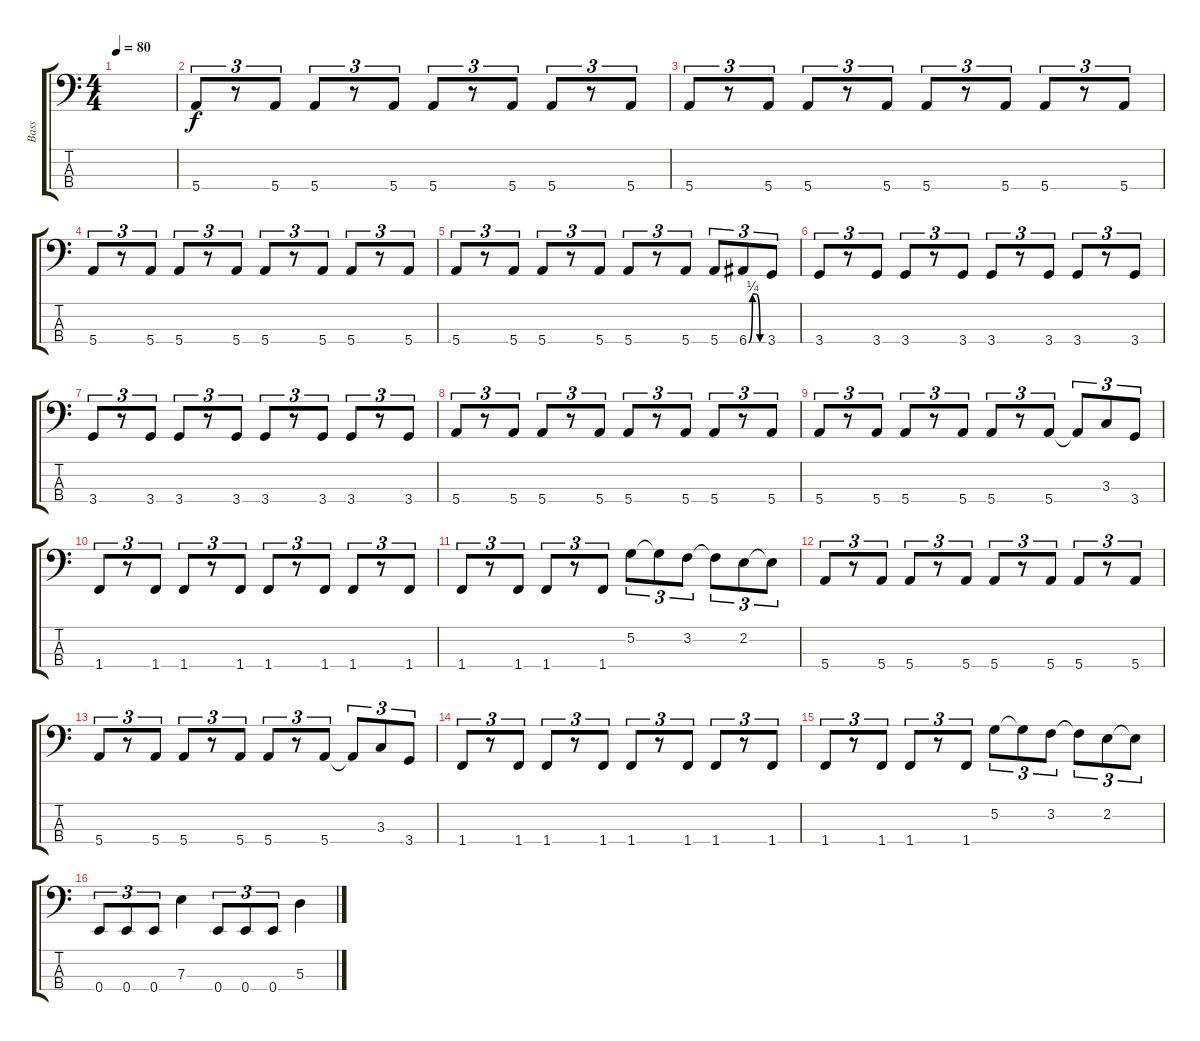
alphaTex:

\track ("Bass" "Bass") {instrument electricbassfinger}
\staff {score tabs}
\tuning (G2 D2 A1 E1) {hide}
\ts (4 4)
\tempo 80
\clef f4
\ks c
|
5.4.8{tu (3 2)} r.8{tu (3 2)} 5.4.8{tu (3 2)} 5.4.8{tu (3 2)} r.8{tu (3 2)} 5.4.8{tu (3 2)} 5.4.8{tu (3 2)} r.8{tu (3 2)} 5.4.8{tu (3 2)} 5.4.8{tu (3 2)} r.8{tu (3 2)} 5.4.8{tu (3 2)} |
5.4.8{tu (3 2)} r.8{tu (3 2)} 5.4.8{tu (3 2)} 5.4.8{tu (3 2)} r.8{tu (3 2)} 5.4.8{tu (3 2)} 5.4.8{tu (3 2)} r.8{tu (3 2)} 5.4.8{tu (3 2)} 5.4.8{tu (3 2)} r.8{tu (3 2)} 5.4.8{tu (3 2)} |
5.4.8{tu (3 2)} r.8{tu (3 2)} 5.4.8{tu (3 2)} 5.4.8{tu (3 2)} r.8{tu (3 2)} 5.4.8{tu (3 2)} 5.4.8{tu (3 2)} r.8{tu (3 2)} 5.4.8{tu (3 2)} 5.4.8{tu (3 2)} r.8{tu (3 2)} 5.4.8{tu (3 2)} |
5.4.8{tu (3 2)} r.8{tu (3 2)} 5.4.8{tu (3 2)} 5.4.8{tu (3 2)} r.8{tu (3 2)} 5.4.8{tu (3 2)} 5.4.8{tu (3 2)} r.8{tu (3 2)} 5.4.8{tu (3 2)} 5.4.8{tu (3 2)} 6.4{be (custom 0 0 15 1 30 1 45 0 60 0)}.8{tu (3 2)} 3.4.8{tu (3 2)} |
3.4.8{tu (3 2)} r.8{tu (3 2)} 3.4.8{tu (3 2)} 3.4.8{tu (3 2)} r.8{tu (3 2)} 3.4.8{tu (3 2)} 3.4.8{tu (3 2)} r.8{tu (3 2)} 3.4.8{tu (3 2)} 3.4.8{tu (3 2)} r.8{tu (3 2)} 3.4.8{tu (3 2)} |
3.4.8{tu (3 2)} r.8{tu (3 2)} 3.4.8{tu (3 2)} 3.4.8{tu (3 2)} r.8{tu (3 2)} 3.4.8{tu (3 2)} 3.4.8{tu (3 2)} r.8{tu (3 2)} 3.4.8{tu (3 2)} 3.4.8{tu (3 2)} r.8{tu (3 2)} 3.4.8{tu (3 2)} |
5.4.8{tu (3 2)} r.8{tu (3 2)} 5.4.8{tu (3 2)} 5.4.8{tu (3 2)} r.8{tu (3 2)} 5.4.8{tu (3 2)} 5.4.8{tu (3 2)} r.8{tu (3 2)} 5.4.8{tu (3 2)} 5.4.8{tu (3 2)} r.8{tu (3 2)} 5.4.8{tu (3 2)} |
5.4.8{tu (3 2)} r.8{tu (3 2)} 5.4.8{tu (3 2)} 5.4.8{tu (3 2)} r.8{tu (3 2)} 5.4.8{tu (3 2)} 5.4.8{tu (3 2)} r.8{tu (3 2)} 5.4.8{tu (3 2)} 5.4{t}.8{tu (3 2)} 3.3.8{tu (3 2)} 3.4.8{tu (3 2)} |
1.4.8{tu (3 2)} r.8{tu (3 2)} 1.4.8{tu (3 2)} 1.4.8{tu (3 2)} r.8{tu (3 2)} 1.4.8{tu (3 2)} 1.4.8{tu (3 2)} r.8{tu (3 2)} 1.4.8{tu (3 2)} 1.4.8{tu (3 2)} r.8{tu (3 2)} 1.4.8{tu (3 2)} |
1.4.8{tu (3 2)} r.8{tu (3 2)} 1.4.8{tu (3 2)} 1.4.8{tu (3 2)} r.8{tu (3 2)} 1.4.8{tu (3 2)} 5.2.8{tu (3 2)} 5.2{t}.8{tu (3 2)} 3.2.8{tu (3 2)} 3.2{t}.8{tu (3 2)} 2.2.8{tu (3 2)} 2.2{t}.8{tu (3 2)} |
5.4.8{tu (3 2)} r.8{tu (3 2)} 5.4.8{tu (3 2)} 5.4.8{tu (3 2)} r.8{tu (3 2)} 5.4.8{tu (3 2)} 5.4.8{tu (3 2)} r.8{tu (3 2)} 5.4.8{tu (3 2)} 5.4.8{tu (3 2)} r.8{tu (3 2)} 5.4.8{tu (3 2)} |
5.4.8{tu (3 2)} r.8{tu (3 2)} 5.4.8{tu (3 2)} 5.4.8{tu (3 2)} r.8{tu (3 2)} 5.4.8{tu (3 2)} 5.4.8{tu (3 2)} r.8{tu (3 2)} 5.4.8{tu (3 2)} 5.4{t}.8{tu (3 2)} 3.3.8{tu (3 2)} 3.4.8{tu (3 2)} |
1.4.8{tu (3 2)} r.8{tu (3 2)} 1.4.8{tu (3 2)} 1.4.8{tu (3 2)} r.8{tu (3 2)} 1.4.8{tu (3 2)} 1.4.8{tu (3 2)} r.8{tu (3 2)} 1.4.8{tu (3 2)} 1.4.8{tu (3 2)} r.8{tu (3 2)} 1.4.8{tu (3 2)} |
1.4.8{tu (3 2)} r.8{tu (3 2)} 1.4.8{tu (3 2)} 1.4.8{tu (3 2)} r.8{tu (3 2)} 1.4.8{tu (3 2)} 5.2.8{tu (3 2)} 5.2{t}.8{tu (3 2)} 3.2.8{tu (3 2)} 3.2{t}.8{tu (3 2)} 2.2.8{tu (3 2)} 2.2{t}.8{tu (3 2)} |
0.4.8{tu (3 2)} 0.4.8{tu (3 2)} 0.4.8{tu (3 2)} 7.3.4 0.4.8{tu (3 2)} 0.4.8{tu (3 2)} 0.4.8{tu (3 2)} 5.3.4
